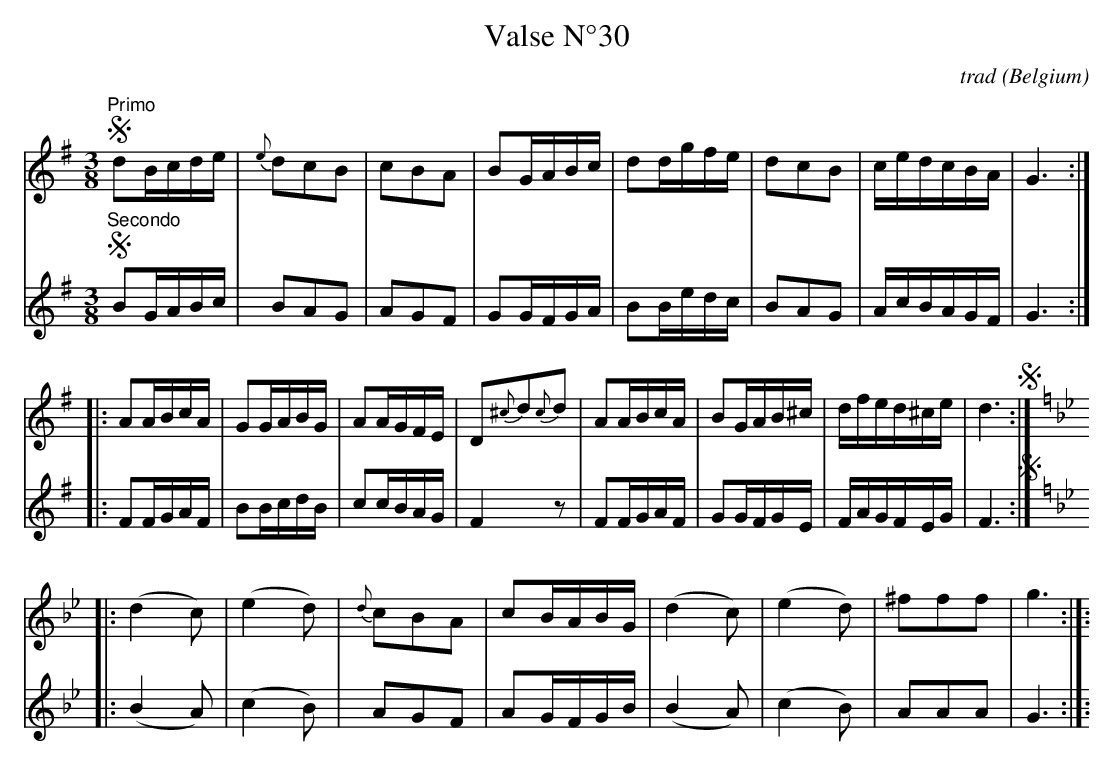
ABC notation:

X:1
T:Valse N°30
C:trad
O:Belgium
M:3/8
K:Gmaj
L:1/16
[V:1]"Primo"!segno!
K:Gmaj
d2Bcde|{e}d2c2B2|c2B2A2|B2GABc|d2dgfe|d2c2B2|cedcBA|G6:|
|:A2ABcA|G2GABG|A2AGFE|D2{^c}d2{c}d2|A2ABcA|B2GAB^c|dfed^ce|d6!segno!:|
K:Gmin
|:(d4c2)|(e4d2)|{d}c2B2A2|c2BABG|(d4c2)|(e4d2)|^f2f2f2|g6:|]:
[V:2]"Secondo"!segno!
K:Gmaj
B2GABc|B2A2G2|A2G2F2|G2GFGA|B2Bedc|B2A2G2|AcBAGF|G6:|
|:F2FGAF|B2BcdB|c2cBAG|F4z2|F2FGAF|G2GFGE|FAGFEG|F6!segno!:|
K:Gmin
|:(B4A2)|(c4B2)|A2G2F2|A2GFGB|(B4A2)|(c4B2)|A2A2A2|G6:|]:
